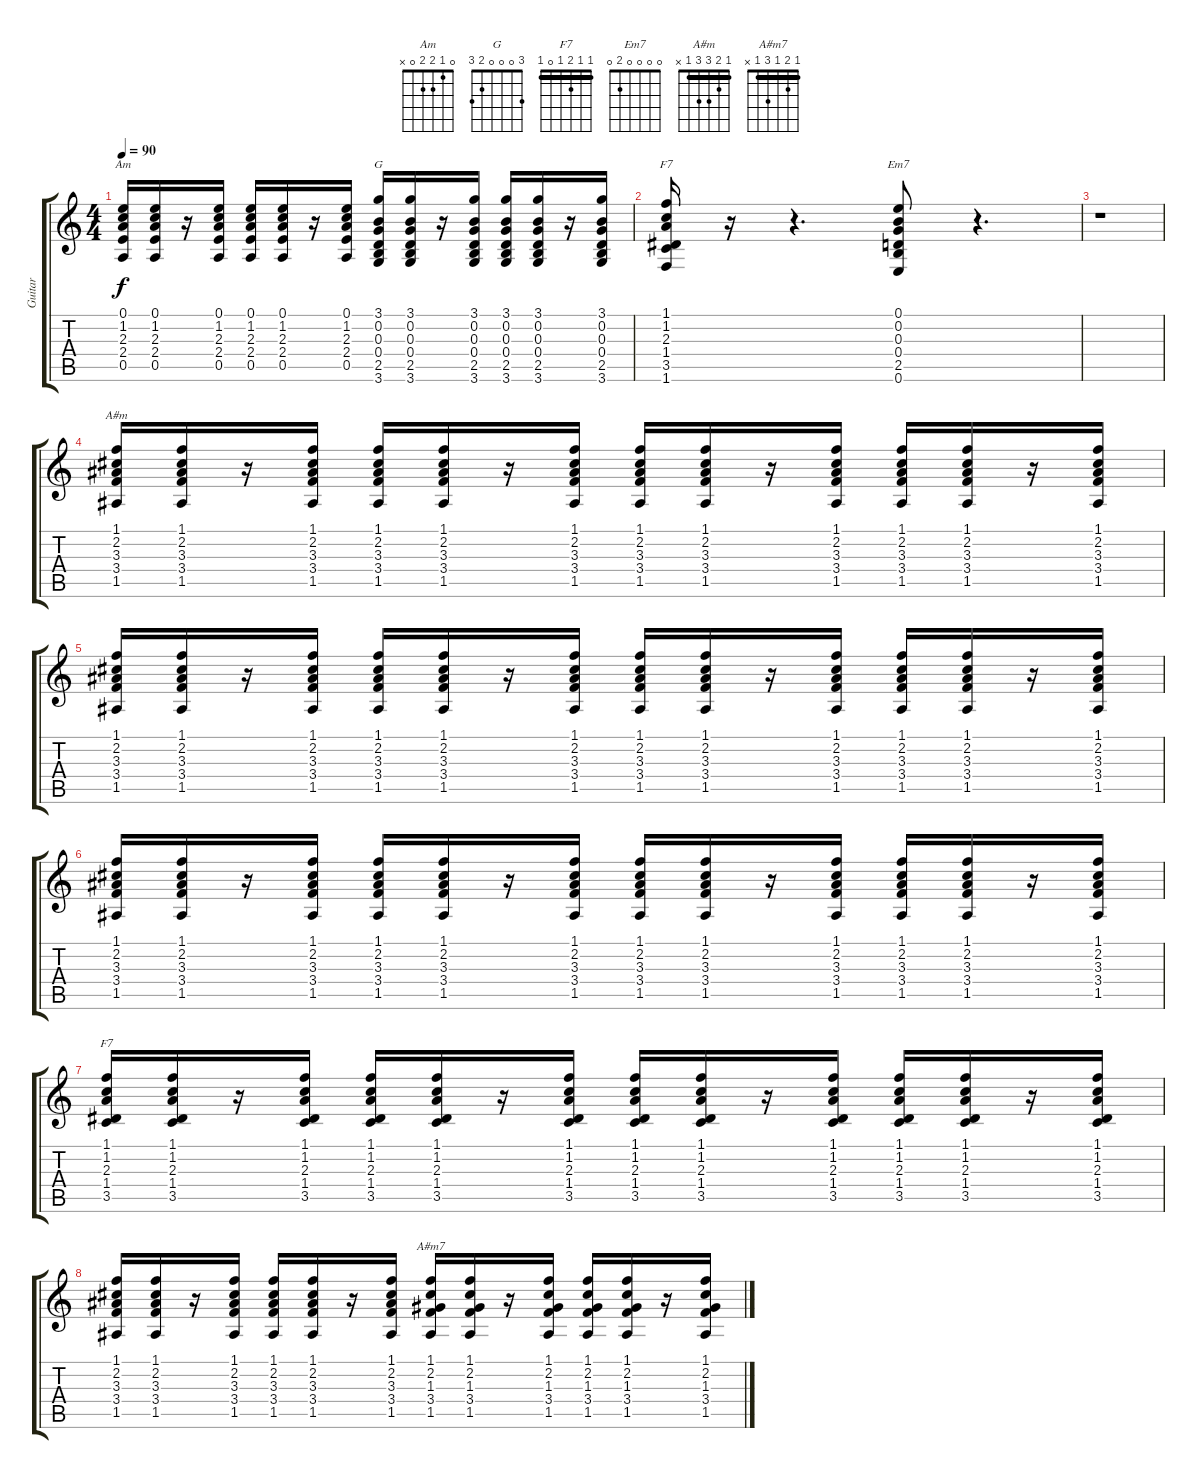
\track ("Guitar" "Guitar") {instrument acousticguitarsteel}
\staff {score tabs}
\tuning (E4 B3 G3 D3 A2 E2) {hide}
\chord ("Am" 0 1 2 2 0 x)
\chord ("G" 3 0 0 0 2 3)
\chord ("F7" 1 1 2 1 3 1) {barre 1}
\chord ("Em7" 0 0 0 0 2 0)
\chord ("A#m" 1 2 3 3 1 x) {barre 1}
\chord ("F7" 1 1 2 1 0 1) {barre 1}
\chord ("A#m7" 1 2 1 3 1 x) {barre 1}
\ts (4 4)
\tempo 90
\clef g2
\ks c
(0.1 1.2 2.3 2.4 0.5).16{ch "Am" dy f} (0.1 1.2 2.3 2.4 0.5).16 r.16 (0.1 1.2 2.3 2.4 0.5).16 (0.1 1.2 2.3 2.4 0.5).16 (0.1 1.2 2.3 2.4 0.5).16 r.16 (0.1 1.2 2.3 2.4 0.5).16 (3.1 0.2 0.3 0.4 2.5 3.6).16{ch "G"} (3.1 0.2 0.3 0.4 2.5 3.6).16 r.16 (3.1 0.2 0.3 0.4 2.5 3.6).16 (3.1 0.2 0.3 0.4 2.5 3.6).16 (3.1 0.2 0.3 0.4 2.5 3.6).16 r.16 (3.1 0.2 0.3 0.4 2.5 3.6).16 |
(1.1 1.2 2.3 1.4 3.5 1.6).16{ch "F7"} r.16 r.4{d} (0.1 0.2 0.3 0.4 2.5 0.6).8{ch "Em7"} r.4{d} |
r.1 |
(1.1 2.2 3.3 3.4 1.5).16{ch "A#m"} (1.1 2.2 3.3 3.4 1.5).16 r.16 (1.1 2.2 3.3 3.4 1.5).16 (1.1 2.2 3.3 3.4 1.5).16 (1.1 2.2 3.3 3.4 1.5).16 r.16 (1.1 2.2 3.3 3.4 1.5).16 (1.1 2.2 3.3 3.4 1.5).16 (1.1 2.2 3.3 3.4 1.5).16 r.16 (1.1 2.2 3.3 3.4 1.5).16 (1.1 2.2 3.3 3.4 1.5).16 (1.1 2.2 3.3 3.4 1.5).16 r.16 (1.1 2.2 3.3 3.4 1.5).16 |
(1.1 2.2 3.3 3.4 1.5).16 (1.1 2.2 3.3 3.4 1.5).16 r.16 (1.1 2.2 3.3 3.4 1.5).16 (1.1 2.2 3.3 3.4 1.5).16 (1.1 2.2 3.3 3.4 1.5).16 r.16 (1.1 2.2 3.3 3.4 1.5).16 (1.1 2.2 3.3 3.4 1.5).16 (1.1 2.2 3.3 3.4 1.5).16 r.16 (1.1 2.2 3.3 3.4 1.5).16 (1.1 2.2 3.3 3.4 1.5).16 (1.1 2.2 3.3 3.4 1.5).16 r.16 (1.1 2.2 3.3 3.4 1.5).16 |
(1.1 2.2 3.3 3.4 1.5).16 (1.1 2.2 3.3 3.4 1.5).16 r.16 (1.1 2.2 3.3 3.4 1.5).16 (1.1 2.2 3.3 3.4 1.5).16 (1.1 2.2 3.3 3.4 1.5).16 r.16 (1.1 2.2 3.3 3.4 1.5).16 (1.1 2.2 3.3 3.4 1.5).16 (1.1 2.2 3.3 3.4 1.5).16 r.16 (1.1 2.2 3.3 3.4 1.5).16 (1.1 2.2 3.3 3.4 1.5).16 (1.1 2.2 3.3 3.4 1.5).16 r.16 (1.1 2.2 3.3 3.4 1.5).16 |
(1.1 1.2 2.3 1.4 3.5).16{ch "F7"} (1.1 1.2 2.3 1.4 3.5).16 r.16 (1.1 1.2 2.3 1.4 3.5).16 (1.1 1.2 2.3 1.4 3.5).16 (1.1 1.2 2.3 1.4 3.5).16 r.16 (1.1 1.2 2.3 1.4 3.5).16 (1.1 1.2 2.3 1.4 3.5).16 (1.1 1.2 2.3 1.4 3.5).16 r.16 (1.1 1.2 2.3 1.4 3.5).16 (1.1 1.2 2.3 1.4 3.5).16 (1.1 1.2 2.3 1.4 3.5).16 r.16 (1.1 1.2 2.3 1.4 3.5).16 |
(1.1 2.2 3.3 3.4 1.5).16 (1.1 2.2 3.3 3.4 1.5).16 r.16 (1.1 2.2 3.3 3.4 1.5).16 (1.1 2.2 3.3 3.4 1.5).16 (1.1 2.2 3.3 3.4 1.5).16 r.16 (1.1 2.2 3.3 3.4 1.5).16 (1.1 2.2 1.3 3.4 1.5).16{ch "A#m7"} (1.1 2.2 1.3 3.4 1.5).16 r.16 (1.1 2.2 1.3 3.4 1.5).16 (1.1 2.2 1.3 3.4 1.5).16 (1.1 2.2 1.3 3.4 1.5).16 r.16 (1.1 2.2 1.3 3.4 1.5).16
